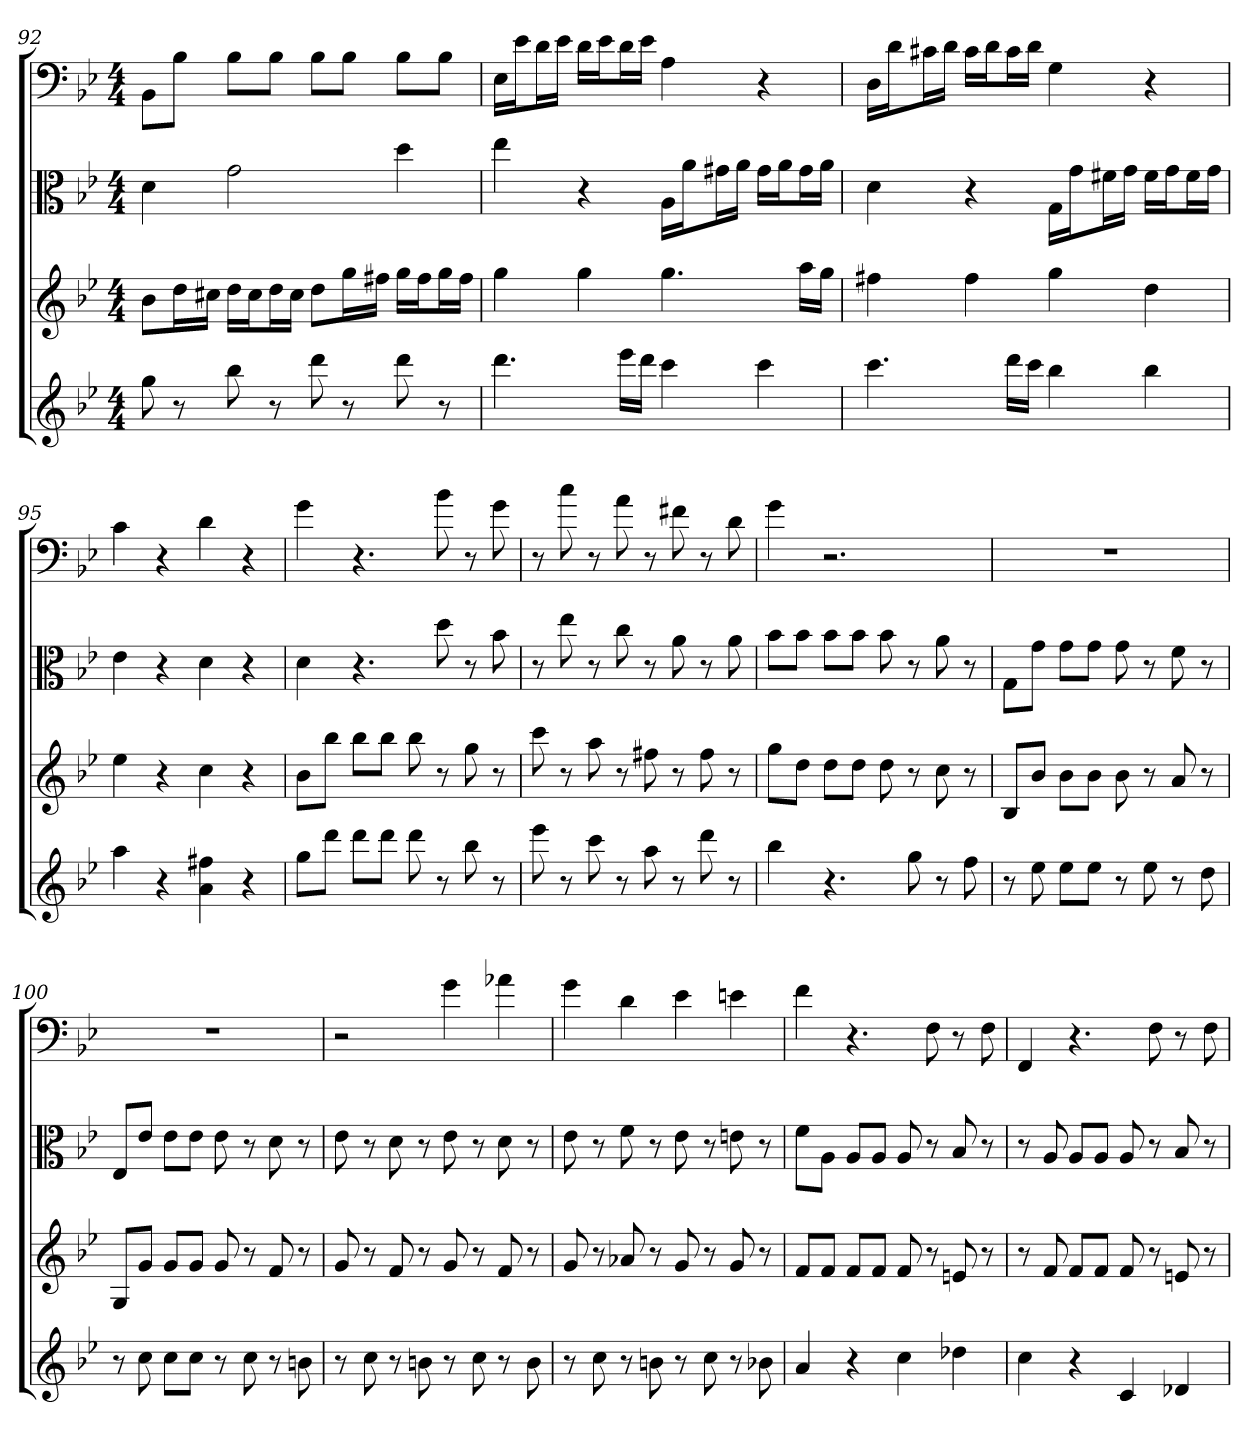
**kern	**kern	**kern	**kern
*part4	*part3	*part2	*part1
*staff4	*staff3	*staff2	*staff1
*	*	*clefC3	*clefF4
*k[b-e-]	*k[b-e-]	*k[b-e-]	*k[b-e-]
*B-:	*B-:	*B-:	*B-:
*M4/4	*M4/4	*M4/4	*M4/4
=92	=92	=92	=92
8gg	8b-L	4d	8BB-\L
8r	16ddL	.	8B-\J
.	16cc#XJJ	.	.
8bb-	16ddLL	2g	8B-\L
.	16cc#J	.	.
8r	16ddL	.	8B-\J
.	16cc#JJ	.	.
8ddd	8ddL	.	8B-\L
8r	16ggL	.	8B-\J
.	16ff#XJJ	.	.
8ddd	16ggLL	4dd	8B-\L
.	16ff#J	.	.
8r	16ggL	.	8B-\J
.	16ff#JJ	.	.
=93	=93	=93	=93
4.ddd	4gg	4ee-	16E-\LL
.	.	.	16e-\J
.	.	.	16d\L
.	.	.	16e-\JJ
.	4gg	4r	16d\LL
.	.	.	16e-\J
16eee-LL	.	.	16d\L
16dddJJ	.	.	16e-\JJ
4ccc	4.gg	16A\LL	4A
.	.	16a\J	.
.	.	16g#X\L	.
.	.	16a\JJ	.
4ccc	.	16g#\LL	4r
.	.	16a\J	.
.	16aaLL	16g#\L	.
.	16ggJJ	16a\JJ	.
=94	=94	=94	=94
4.ccc	4ff#X	4d	16D\LL
.	.	.	16d\J
.	.	.	16c#X\L
.	.	.	16d\JJ
.	4ff#	4r	16c#\LL
.	.	.	16d\J
16dddLL	.	.	16c#\L
16cccJJ	.	.	16d\JJ
4bb-	4gg	16G\LL	4G
.	.	16g\J	.
.	.	16f#X\L	.
.	.	16g\JJ	.
4bb-	4dd	16f#\LL	4r
.	.	16g\J	.
.	.	16f#\L	.
.	.	16g\JJ	.
=95	=95	=95	=95
4aa	4ee-	4e-	4c
4r	4r	4r	4r
4a 4ff#X	4cc	4d	4d
4r	4r	4r	4r
=96	=96	=96	=96
8ggL	8b-L	4d	4g
8dddJ	8bb-J	.	.
8dddL	8bb-L	4.r	4.r
8dddJ	8bb-J	.	.
8ddd	8bb-	.	.
8r	8r	8dd	8b-
8bb-	8gg	8r	8r
8r	8r	8b-	8g
=97	=97	=97	=97
8eee-	8ccc	8r	8r
8r	8r	8ee-	8cc
8ccc	8aa	8r	8r
8r	8r	8cc	8a
8aa	8ff#X	8r	8r
8r	8r	8a	8f#X
8ddd	8ff#	8r	8r
8r	8r	8a	8d
=98	=98	=98	=98
4bb-	8ggL	8b-\L	4g
.	8ddJ	8b-\J	.
4.r	8ddL	8b-\L	2.r
.	8ddJ	8b-\J	.
.	8dd	8b-	.
8gg	8r	8r	.
8r	8cc	8a	.
8ff	8r	8r	.
=99	=99	=99	=99
8r	8B-L	8G\L	1r
8ee-	8b-J	8g\J	.
8ee-L	8b-L	8g\L	.
8ee-J	8b-J	8g\J	.
8r	8b-	8g	.
8ee-	8r	8r	.
8r	8a	8f	.
8dd	8r	8r	.
=100	=100	=100	=100
8r	8GL	8E-/L	1r
8cc	8gJ	8e-/J	.
8ccL	8gL	8e-\L	.
8ccJ	8gJ	8e-\J	.
8r	8g	8e-	.
8cc	8r	8r	.
8r	8f	8d	.
8bn	8r	8r	.
=101	=101	=101	=101
8r	8g	8e-	2r
8cc	8r	8r	.
8r	8f	8d	.
8bn	8r	8r	.
8r	8g	8e-	4g
8cc	8r	8r	.
8r	8f	8d	4a-X
8b	8r	8r	.
=102	=102	=102	=102
8r	8g	8e-	4g
8cc	8r	8r	.
8r	8a-X	8f	4d
8bn	8r	8r	.
8r	8g	8e-	4e-
8cc	8r	8r	.
8r	8g	8en	4en
8b-X	8r	8r	.
=103	=103	=103	=103
4a	8fL	8f\L	4f
.	8fJ	8A\J	.
4r	8fL	8A/L	4.r
.	8fJ	8A/J	.
4cc	8f	8A	.
.	8r	8r	8F
4dd-X	8en	8B-	8r
.	8r	8r	8F
=104	=104	=104	=104
4cc	8r	8r	4FF
.	8f	8A	.
4r	8fL	8A/L	4.r
.	8fJ	8A/J	.
4c	8f	8A	.
.	8r	8r	8F
4d-X	8en	8B-	8r
.	8r	8r	8F
=	=	=	=
*-	*-	*-	*-
